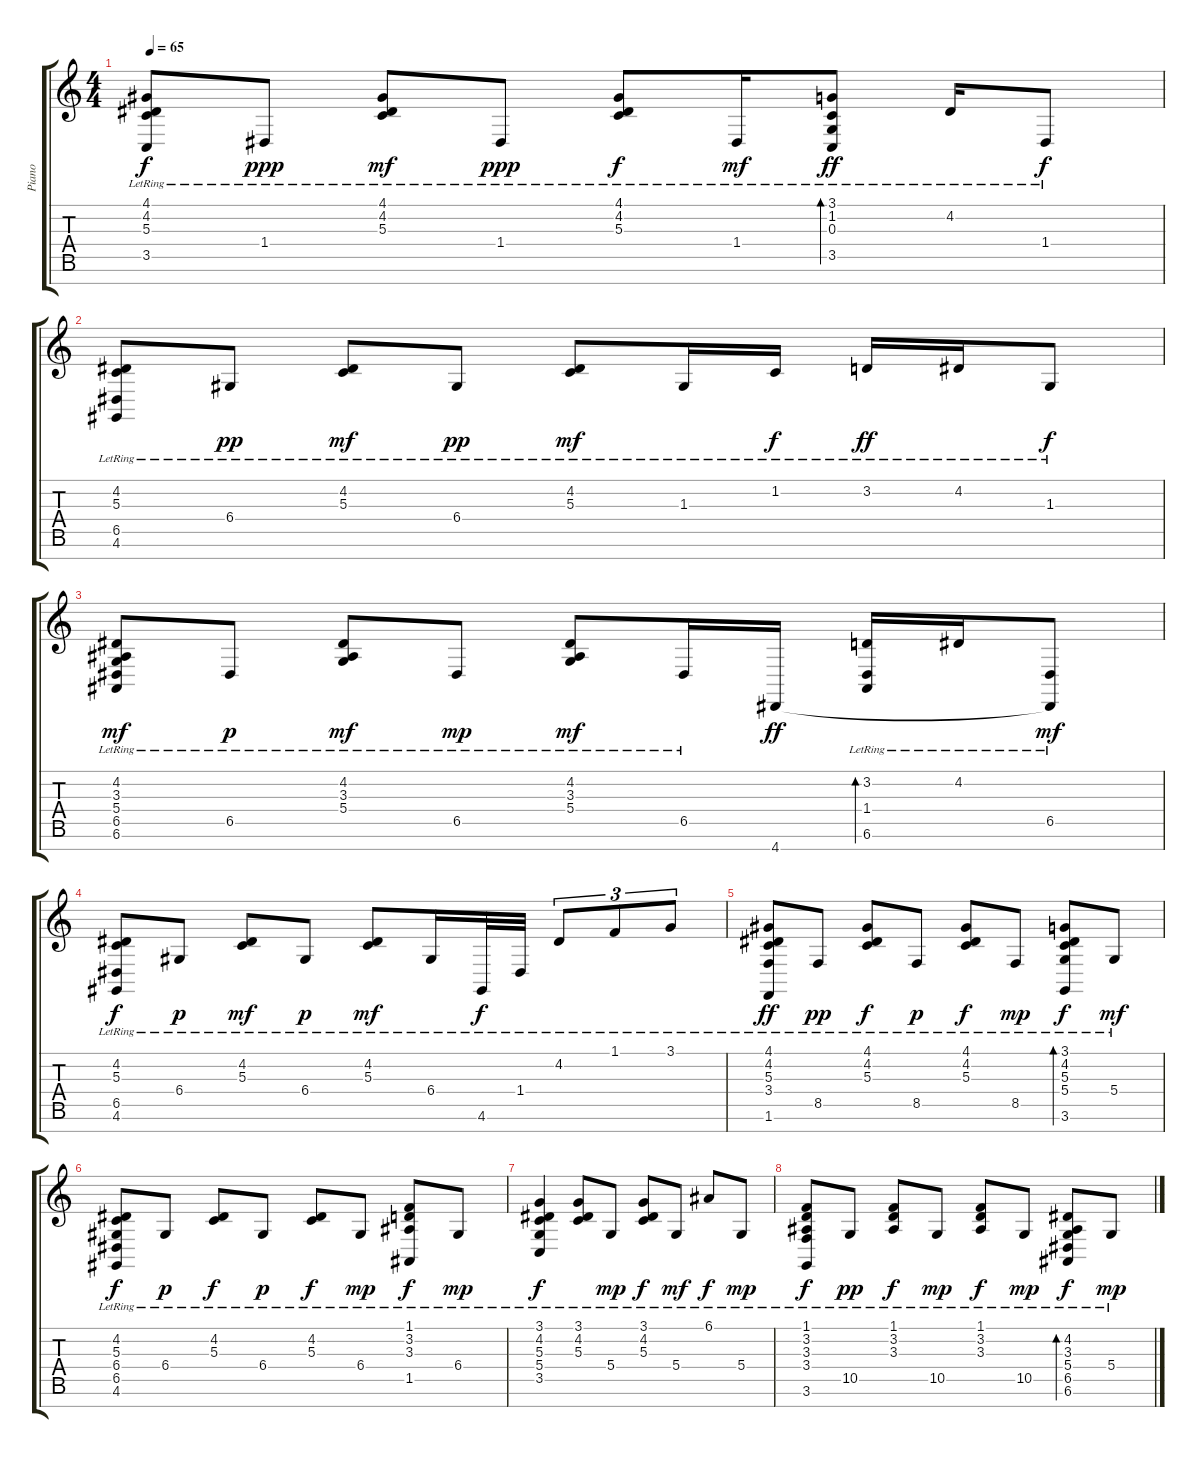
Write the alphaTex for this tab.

\track ("Piano" "Piano") {instrument acousticgrandpiano}
\staff {score tabs}
\tuning (E4 B3 G3 D3 A2 E2 B1) {hide}
\ts (4 4)
\tempo 65
\clef g2
\ks c
(4.1{lr} 4.2{lr} 5.3{lr} 3.5{lr}).8{dy f} 1.4{lr}.8{dy ppp} (4.1{lr} 4.2{lr} 5.3{lr}).8{dy mf} 1.4{lr}.8{dy ppp} (4.1{lr} 4.2{lr} 5.3{lr}).8{dy f} 1.4{lr}.16{dy mf} (3.1{lr} 1.2{lr} 0.3{lr} 3.5{lr}).8{bd 480 dy ff} 4.2{lr}.16 1.4{lr}.8{dy f} |
(4.2{lr} 5.3{lr} 6.5{lr} 4.6{lr}).8 6.4{lr}.8{dy pp} (4.2{lr} 5.3{lr}).8{dy mf} 6.4{lr}.8{dy pp} (4.2{lr} 5.3{lr}).8{dy mf} 1.3{lr}.16 1.2{lr}.16{dy f} 3.2{lr}.16{dy ff} 4.2{lr}.16 1.3{lr}.8{dy f} |
(4.2{lr} 3.3{lr} 5.4{lr} 6.5{lr} 6.6{lr}).8{dy mf} 6.5{lr}.8{dy p} (4.2{lr} 3.3{lr} 5.4{lr}).8{dy mf} 6.5{lr}.8{dy mp} (4.2{lr} 3.3{lr} 5.4{lr}).8{dy mf} 6.5{lr}.16 4.7.16{dy ff} (3.2{lr} 1.4{lr} 6.6{lr}).16{bd 480} 4.2{lr}.16 (6.5{lr} 4.7{t}).8{dy mf} |
(4.2{lr} 5.3{lr} 6.5{lr} 4.6{lr}).8{dy f} 6.4{lr}.8{dy p} (4.2{lr} 5.3{lr}).8{dy mf} 6.4{lr}.8{dy p} (4.2{lr} 5.3{lr}).8{dy mf} 6.4{lr}.16 4.6{lr}.32{dy f} 1.4{lr}.32 4.2{lr}.8{tu (3 2)} 1.1{lr}.8{tu (3 2)} 3.1{lr}.8{tu (3 2)} |
(4.1{lr} 4.2{lr} 5.3{lr} 3.4{lr} 1.6{lr}).8{dy ff} 8.5{lr}.8{dy pp} (4.1{lr} 4.2{lr} 5.3{lr}).8{dy f} 8.5{lr}.8{dy p} (4.1{lr} 4.2{lr} 5.3{lr}).8{dy f} 8.5{lr}.8{dy mp} (3.1{lr} 4.2{lr} 5.3{lr} 5.4{lr} 3.6{lr}).8{bd 120 dy f} 5.4{lr}.8{dy mf} |
(4.2{lr} 5.3{lr} 6.4{lr} 6.5{lr} 4.6{lr}).8{dy f} 6.4{lr}.8{dy p} (4.2{lr} 5.3{lr}).8{dy f} 6.4{lr}.8{dy p} (4.2{lr} 5.3{lr}).8{dy f} 6.4{lr}.8{dy mp} (1.1{lr} 3.2{lr} 3.3{lr} 1.5{lr}).8{dy f} 6.4{lr}.8{dy mp} |
(3.1{lr} 4.2{lr} 5.3{lr} 5.4{lr} 3.5{lr}).4{dy f} (3.1{lr} 4.2{lr} 5.3{lr}).8 5.4{lr}.8{dy mp} (3.1{lr} 4.2{lr} 5.3{lr}).8{dy f} 5.4{lr}.8{dy mf} 6.1{lr}.8{dy f} 5.4{lr}.8{dy mp} |
(1.1{lr} 3.2{lr} 3.3{lr} 3.4{lr} 3.6{lr}).8{dy f} 10.5{lr}.8{dy pp} (1.1{lr} 3.2{lr} 3.3{lr}).8{dy f} 10.5{lr}.8{dy mp} (1.1{lr} 3.2{lr} 3.3{lr}).8{dy f} 10.5{lr}.8{dy mp} (4.2 3.3{lr} 5.4{lr} 6.5{lr} 6.6{lr}).8{bd 60 dy f} 5.4{lr}.8{dy mp}
